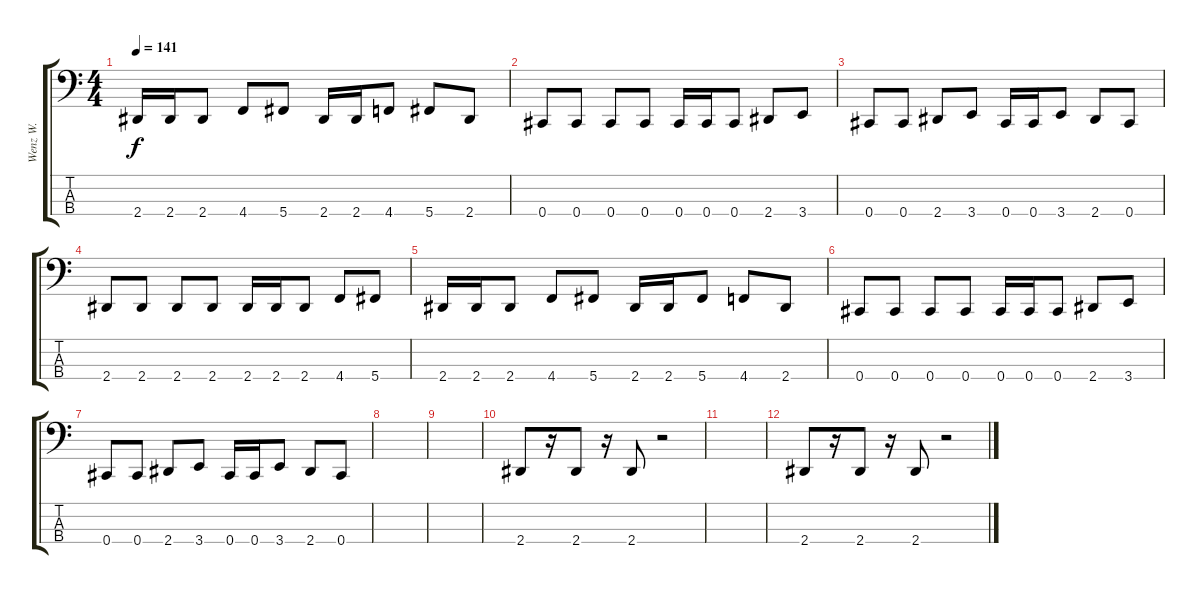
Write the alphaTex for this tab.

\track ("Wenz W." "Wenz W.") {instrument electricbasspick}
\staff {score tabs}
\tuning (Gb2 Db2 Ab1 Db1) {hide}
\ts (4 4)
\tempo 141
\clef f4
\ks c
2.4.16{dy f} 2.4.16 2.4.8 4.4.8 5.4.8 2.4.16 2.4.16 4.4.8 5.4.8 2.4.8 |
0.4.8 0.4.8 0.4.8 0.4.8 0.4.16 0.4.16 0.4.8 2.4.8 3.4.8 |
0.4.8 0.4.8 2.4.8 3.4.8 0.4.16 0.4.16 3.4.8 2.4.8 0.4.8 |
2.4.8 2.4.8 2.4.8 2.4.8 2.4.16 2.4.16 2.4.8 4.4.8 5.4.8 |
2.4.16 2.4.16 2.4.8 4.4.8 5.4.8 2.4.16 2.4.16 5.4.8 4.4.8 2.4.8 |
0.4.8 0.4.8 0.4.8 0.4.8 0.4.16 0.4.16 0.4.8 2.4.8 3.4.8 |
0.4.8 0.4.8 2.4.8 3.4.8 0.4.16 0.4.16 3.4.8 2.4.8 0.4.8 |
|
|
2.4.8 r.16 2.4.8 r.16 2.4.8 r.2 |
|
2.4.8 r.16 2.4.8 r.16 2.4.8 r.2
